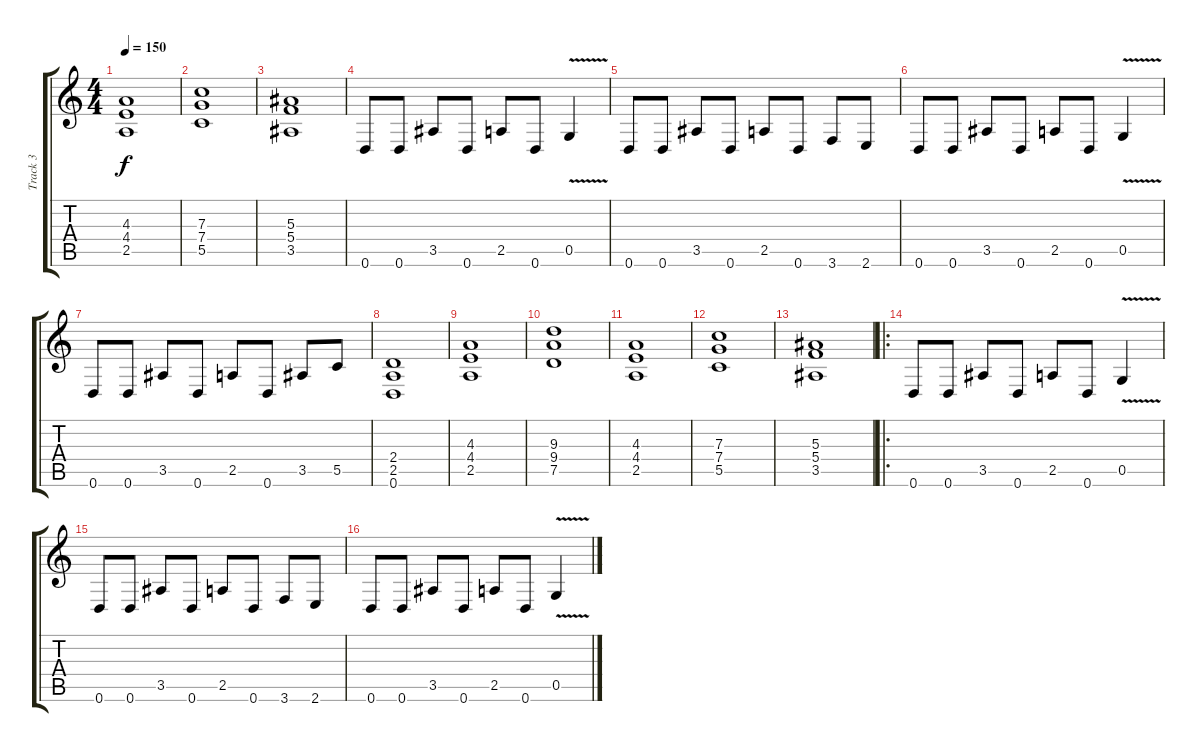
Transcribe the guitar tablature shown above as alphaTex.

\track ("Track 3" "Track 3") {instrument distortionguitar}
\staff {score tabs}
\tuning (D4 A3 F3 C3 G2 D2) {hide}
\ts (4 4)
\tempo 150
\clef g2
\ks c
(4.3 4.4 2.5).1{dy f} |
(7.3 7.4 5.5).1 |
(5.3 5.4 3.5).1 |
0.6.8 0.6.8 3.5.8 0.6.8 2.5.8 0.6.8 0.5{v}.4 |
0.6.8 0.6.8 3.5.8 0.6.8 2.5.8 0.6.8 3.6.8 2.6.8 |
0.6.8 0.6.8 3.5.8 0.6.8 2.5.8 0.6.8 0.5{v}.4 |
0.6.8 0.6.8 3.5.8 0.6.8 2.5.8 0.6.8 3.5.8 5.5.8 |
(2.4 2.5 0.6).1 |
(4.3 4.4 2.5).1 |
(9.3 9.4 7.5).1 |
(4.3 4.4 2.5).1 |
(7.3 7.4 5.5).1 |
(5.3 5.4 3.5).1 |
\ro
0.6.8 0.6.8 3.5.8 0.6.8 2.5.8 0.6.8 0.5{v}.4 |
0.6.8 0.6.8 3.5.8 0.6.8 2.5.8 0.6.8 3.6.8 2.6.8 |
0.6.8 0.6.8 3.5.8 0.6.8 2.5.8 0.6.8 0.5{v}.4
